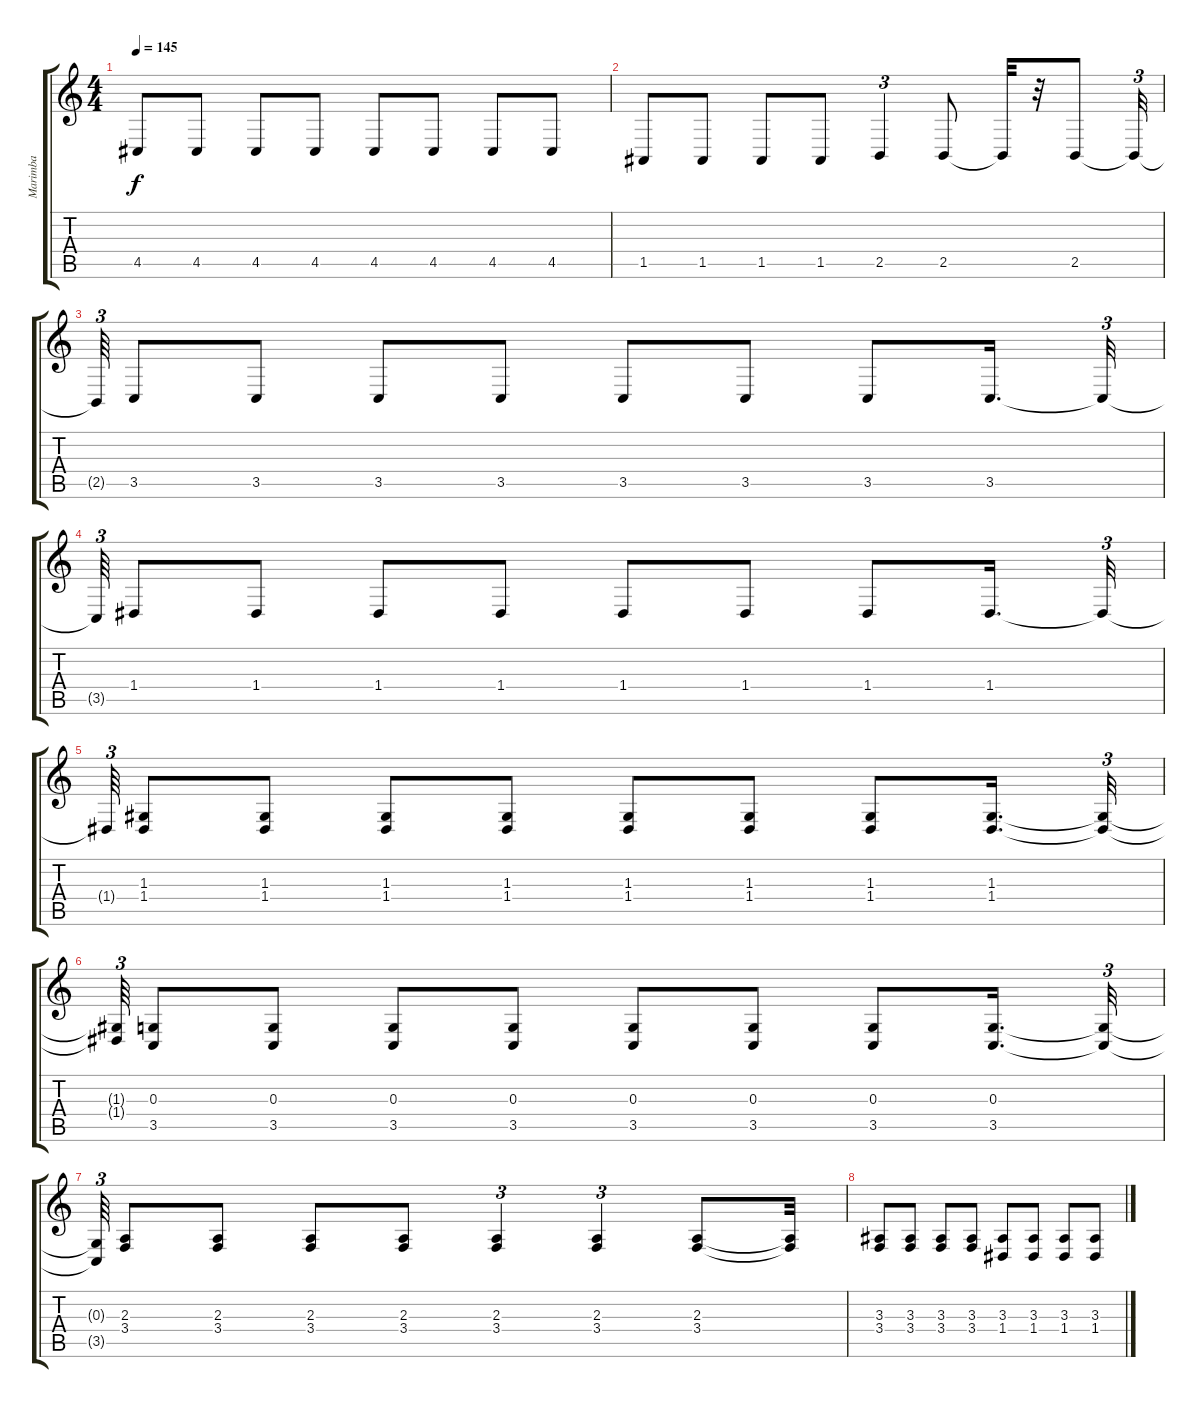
\track ("Marimba" "Marimba") {instrument marimba}
\staff {score tabs}
\tuning (E4 B3 G3 D3 A2 E2) {hide}
\ts (4 4)
\tempo 145
\clef g2
\ks c
4.5.8{dy f} 4.5.8 4.5.8 4.5.8 4.5.8 4.5.8 4.5.8 4.5.8 |
1.5.8 1.5.8 1.5.8 1.5.8 2.5.4{tu (3 2)} 2.5.8 2.5{t}.32 r.32 2.5.8 2.5{t}.32{tu (3 2)} |
2.5{t}.64{tu (3 2)} 3.5.8 3.5.8 3.5.8 3.5.8 3.5.8 3.5.8 3.5.8 3.5.16{d} 3.5{t}.32{tu (3 2)} |
3.5{t}.64{tu (3 2)} 1.4.8 1.4.8 1.4.8 1.4.8 1.4.8 1.4.8 1.4.8 1.4.16{d} 1.4{t}.32{tu (3 2)} |
1.4{t}.64{tu (3 2)} (1.3 1.4).8 (1.3 1.4).8 (1.3 1.4).8 (1.3 1.4).8 (1.3 1.4).8 (1.3 1.4).8 (1.3 1.4).8 (1.3 1.4).16{d} (1.3{t} 1.4{t}).32{tu (3 2)} |
(1.3{t} 1.4{t}).64{tu (3 2)} (0.3 3.5).8 (0.3 3.5).8 (0.3 3.5).8 (0.3 3.5).8 (0.3 3.5).8 (0.3 3.5).8 (0.3 3.5).8 (0.3 3.5).16{d} (0.3{t} 3.5{t}).32{tu (3 2)} |
(0.3{t} 3.5{t}).64{tu (3 2)} (2.3 3.4).8 (2.3 3.4).8 (2.3 3.4).8 (2.3 3.4).8 (2.3 3.4).4{tu (3 2)} (2.3 3.4).4{tu (3 2)} (2.3 3.4).8 (2.3{t} 3.4{t}).32 |
(3.3 3.4).8 (3.3 3.4).8 (3.3 3.4).8 (3.3 3.4).8 (3.3 1.4).8 (3.3 1.4).8 (3.3 1.4).8 (3.3 1.4).8
